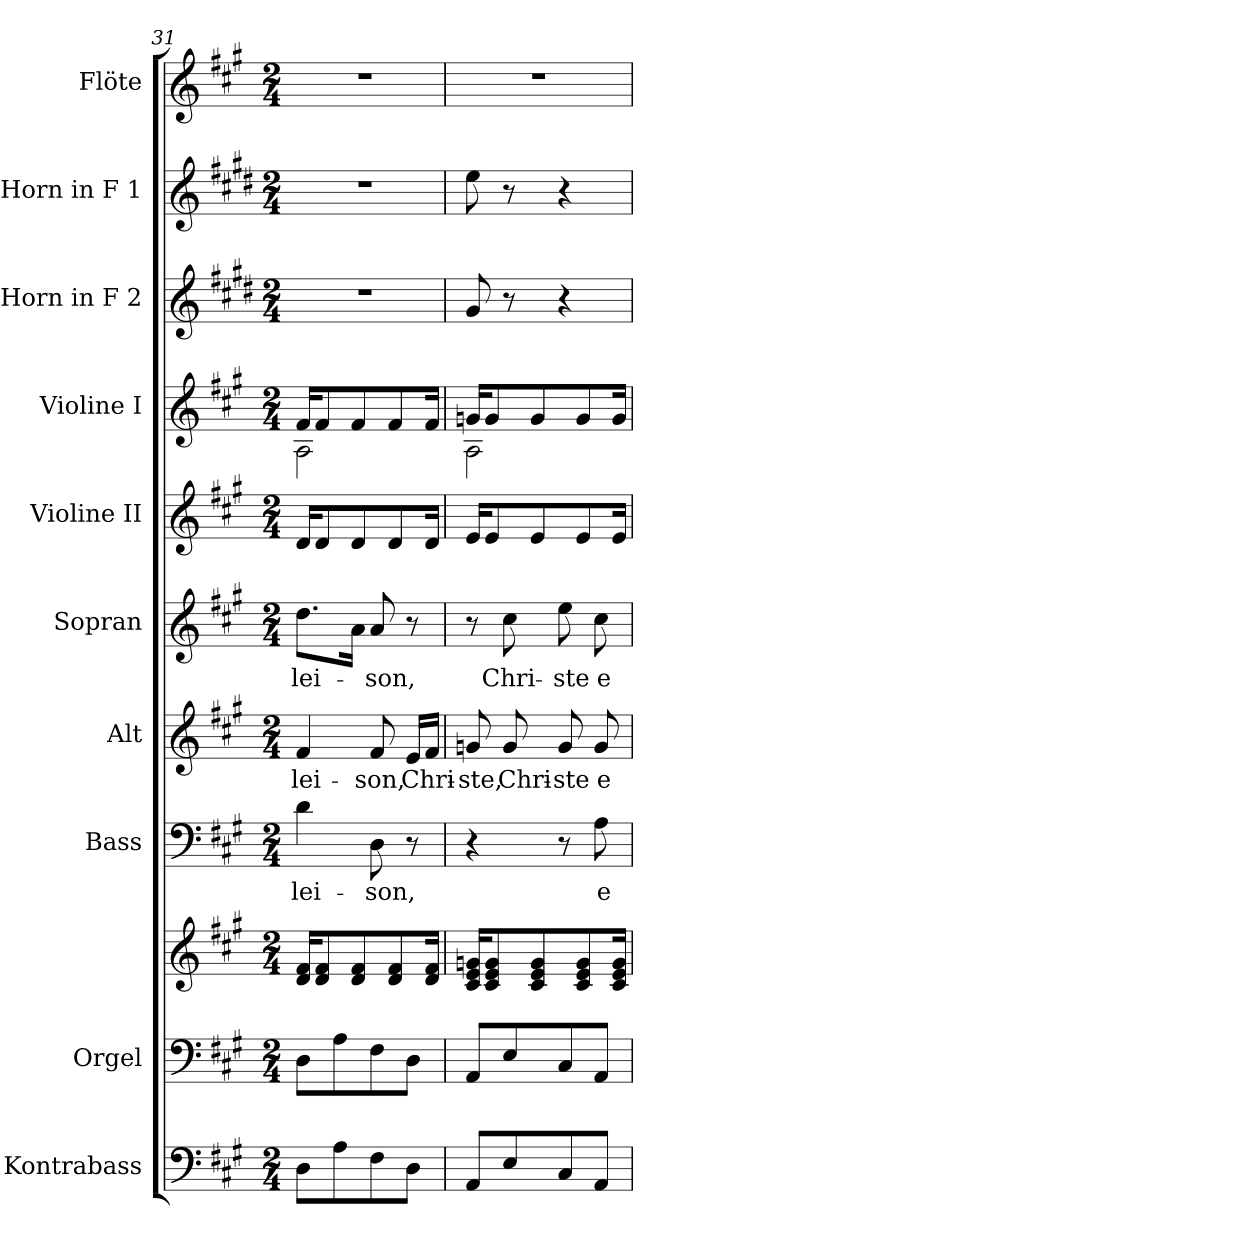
**kern	**kern	**kern	**kern	**text	**kern	**text	**kern	**text	**kern	**kern	**kern	**kern	**kern
*part10	*part9	*part9	*part8	*part8	*part7	*part7	*part6	*part6	*part5	*part4	*part3	*part2	*part1
*staff11	*staff10	*staff9	*staff8	*staff8	*staff7	*staff7	*staff6	*staff6	*staff5	*staff4	*staff3	*staff2	*staff1
*I"Kontrabass	*I"Orgel	*	*I"Bass	*	*I"Alt	*	*I"Sopran	*	*I"Violine II	*I"Violine I	*I"Horn in F 2	*I"Horn in F 1	*I"Flöte
*I'Kb.	*I'Org.	*	*I'B.	*	*I'A.	*	*I'S.	*	*I'Vl. II	*I'Vl. I	*	*	*I'Fl.
*clefF4	*clefF4	*clefG2	*clefF4	*	*clefG2	*	*clefG2	*	*clefG2	*clefG2	*clefG2	*clefG2	*clefG2
*ITrd7c12	*	*	*	*	*	*	*	*	*	*	*ITrd4c7	*ITrd4c7	*
*k[f#c#g#]	*k[f#c#g#]	*k[f#c#g#]	*k[f#c#g#]	*	*k[f#c#g#]	*	*k[f#c#g#]	*	*k[f#c#g#]	*k[f#c#g#]	*k[f#c#g#]	*k[f#c#g#]	*k[f#c#g#]
*A:	*A:	*A:	*A:	*	*A:	*	*A:	*	*A:	*A:	*A:	*A:	*A:
*M2/4	*M2/4	*M2/4	*M2/4	*	*M2/4	*	*M2/4	*	*M2/4	*M2/4	*M2/4	*M2/4	*M2/4
=31	=31	=31	=31	=31	=31	=31	=31	=31	=31	=31	=31	=31	=31
!	!	!	!	!LO:LY:b	!	!LO:LY:b	!	!LO:LY:b	!	!	!	!	!
*	*	*	*	*	*	*	*	*	*	*^	*	*	*
8DD\L	8D\L	16d/ 16f#/KL	4d\	-lei-	4f#/	-lei-	8.dd\L	-lei-	16d/KL	16f#/KL	2A\	2r	2r	2r
.	.	8d/ 8f#/	.	.	.	.	.	.	8d/	8f#/	.	.	.	.
8AA\	8A\	.	.	.	.	.	.	.	.	.	.	.	.	.
.	.	8d/ 8f#/	.	.	.	.	16a\Jk	.	8d/	8f#/	.	.	.	.
!	!	!	!	!LO:LY:b	!	!LO:LY:b	!	!LO:LY:b	!	!	!	!	!	!
8FF#\	8F#\	.	8D\	-son,	8f#/	-son,	8a/	-son,	.	.	.	.	.	.
.	.	8d/ 8f#/	.	.	.	.	.	.	8d/	8f#/	.	.	.	.
!	!	!	!	!	!	!LO:LY:b	!	!	!	!	!	!	!	!
8DD\J	8D\J	.	8r	.	16e/LL	Chri-	8r	.	.	.	.	.	.	.
.	.	16d/ 16f#/Jk	.	.	16f#/JJ	.	.	.	16d/Jk	16f#/Jk	.	.	.	.
=32	=32	=32	=32	=32	=32	=32	=32	=32	=32	=32	=32	=32	=32	=32
!	!	!	!	!	!	!LO:LY:b	!	!	!	!	!	!	!	!
8AAA/L	8AA/L	16c#/ 16e/ 16gn/KL	4r	.	8gn/	-ste,	8r	.	16e/KL	16gn/KL	2A\	8c#/	8a\	2r
.	.	8c#/ 8e/ 8g/	.	.	.	.	.	.	8e/	8g/	.	.	.	.
!	!	!	!	!	!	!LO:LY:b	!	!LO:LY:b	!	!	!	!	!	!
8EE/	8E/	.	.	.	8g/	Chri-	8cc#\	Chri-	.	.	.	8r	8r	.
.	.	8c#/ 8e/ 8g/	.	.	.	.	.	.	8e/	8g/	.	.	.	.
!	!	!	!	!	!	!LO:LY:b	!	!LO:LY:b	!	!	!	!	!	!
8CC#/	8C#/	.	8r	.	8g/	-ste	8ee\	-ste	.	.	.	4r	4r	.
.	.	8c#/ 8e/ 8g/	.	.	.	.	.	.	8e/	8g/	.	.	.	.
!	!	!	!	!LO:LY:b	!	!LO:LY:b	!	!LO:LY:b	!	!	!	!	!	!
8AAA/J	8AA/J	.	8A\	e-	8g/	e-	8cc#\	e-	.	.	.	.	.	.
.	.	16c#/ 16e/ 16g/Jk	.	.	.	.	.	.	16e/Jk	16g/Jk	.	.	.	.
*	*	*	*	*	*	*	*	*	*	*v	*v	*	*	*
=	=	=	=	=	=	=	=	=	=	=	=	=	=
*-	*-	*-	*-	*-	*-	*-	*-	*-	*-	*-	*-	*-	*-
